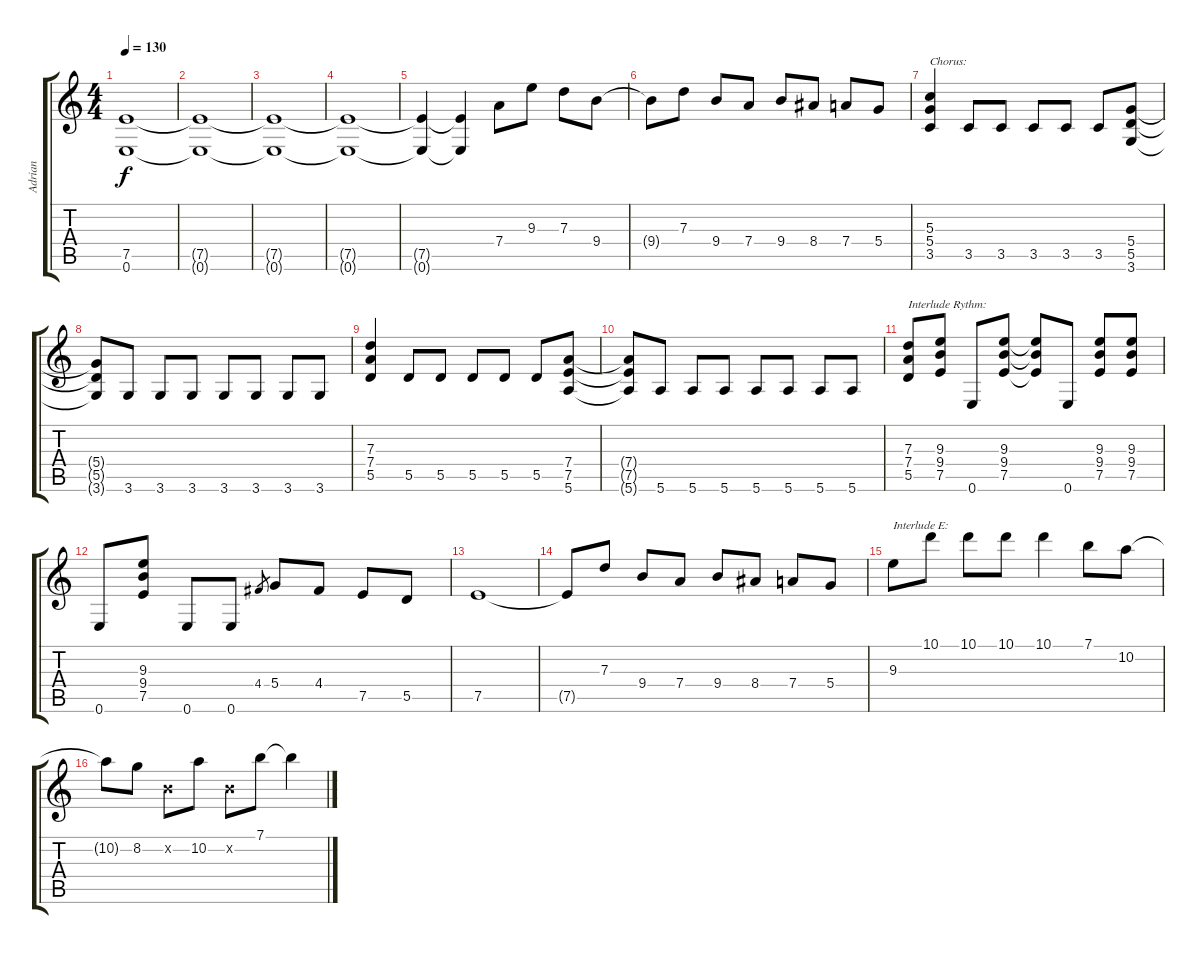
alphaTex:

\track ("Adrian" "Adrian") {instrument distortionguitar}
\staff {score tabs}
\tuning (E4 B3 G3 D3 A2 E2) {hide}
\ts (4 4)
\tempo 130
\clef g2
\ks c
(7.5{t} 0.6{t}).1{dy f} |
(7.5{t} 0.6{t}).1 |
(7.5{t} 0.6{t}).1 |
(7.5{t} 0.6{t}).1 |
(7.5{t} 0.6{t}).4 (7.5{t} 0.6{t}).4 7.4.8 9.3.8 7.3.8 9.4.8 |
9.4{t}.8 7.3.8 9.4.8 7.4.8 9.4.8 8.4.8 7.4.8 5.4.8 |
(5.3 5.4 3.5).4{txt "Chorus:"} 3.5.8 3.5.8 3.5.8 3.5.8 3.5.8 (5.4 5.5 3.6).8 |
(5.4{t} 5.5{t} 3.6{t}).8 3.6.8 3.6.8 3.6.8 3.6.8 3.6.8 3.6.8 3.6.8 |
(7.3 7.4 5.5).4 5.5.8 5.5.8 5.5.8 5.5.8 5.5.8 (7.4 7.5 5.6).8 |
(7.4{t} 7.5{t} 5.6{t}).8 5.6.8 5.6.8 5.6.8 5.6.8 5.6.8 5.6.8 5.6.8 |
(7.3 7.4 5.5).8{txt "Interlude Rythm:"} (9.3 9.4 7.5).8 0.6.8 (9.3 9.4 7.5).8 (9.3{t} 9.4{t} 7.5{t}).8 0.6.8 (9.3 9.4 7.5).8 (9.3 9.4 7.5).8 |
0.6.8 (9.3 9.4 7.5).8 0.6.8 0.6.8 4.4.8{gr} 5.4.8 4.4.8 7.5.8 5.5.8 |
7.5.1 |
7.5{t}.8 7.3.8 9.4.8 7.4.8 9.4.8 8.4.8 7.4.8 5.4.8 |
9.3.8{txt "Interlude E:" volume 14 instrument distortionguitar} 10.1.8 10.1.8 10.1.8 10.1.4 7.1.8 10.2.8 |
10.2{t}.8 8.2.8 0.2{x}.8 10.2.8 0.2{x}.8 7.1.8 7.1{t}.4
